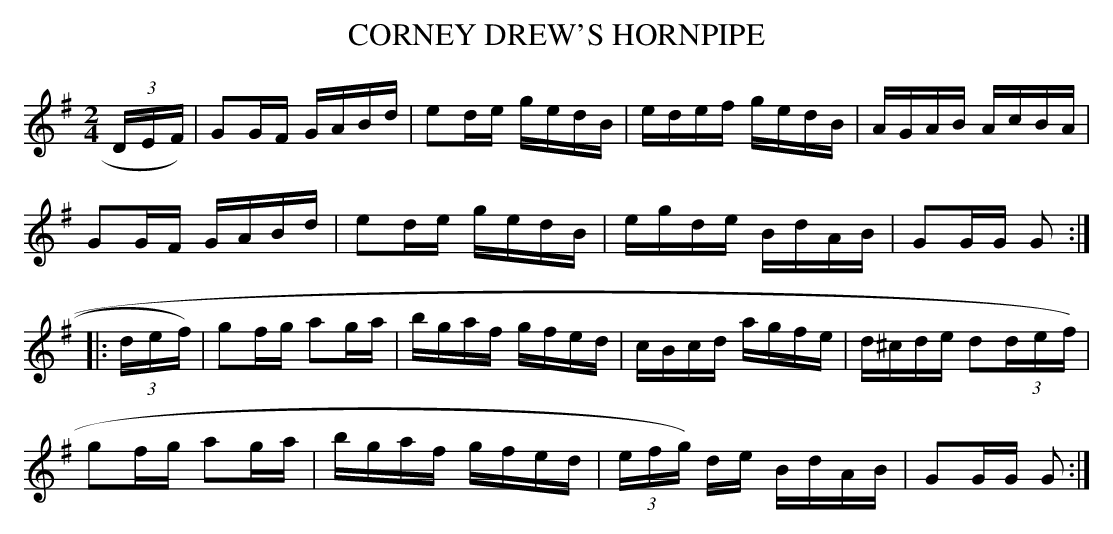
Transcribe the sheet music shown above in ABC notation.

X:1
T: CORNEY DREW'S HORNPIPE
M: 2/4
L: 1/16
K: G
(3D-E-F)|G2GF GABd|e2de gedB|edef gedB|AGAB AcBA|
G2GF GABd|e2de gedB|egde BdAB|G2GG G2:|
|:(3d-e-f)|g2fg a2ga|bgaf gfed|cBcd agfe|d^cde d2(3d-e-f) |
g2fg a2ga|bgaf gfed|(3e-f-g) de BdAB|G2GG G2:|
